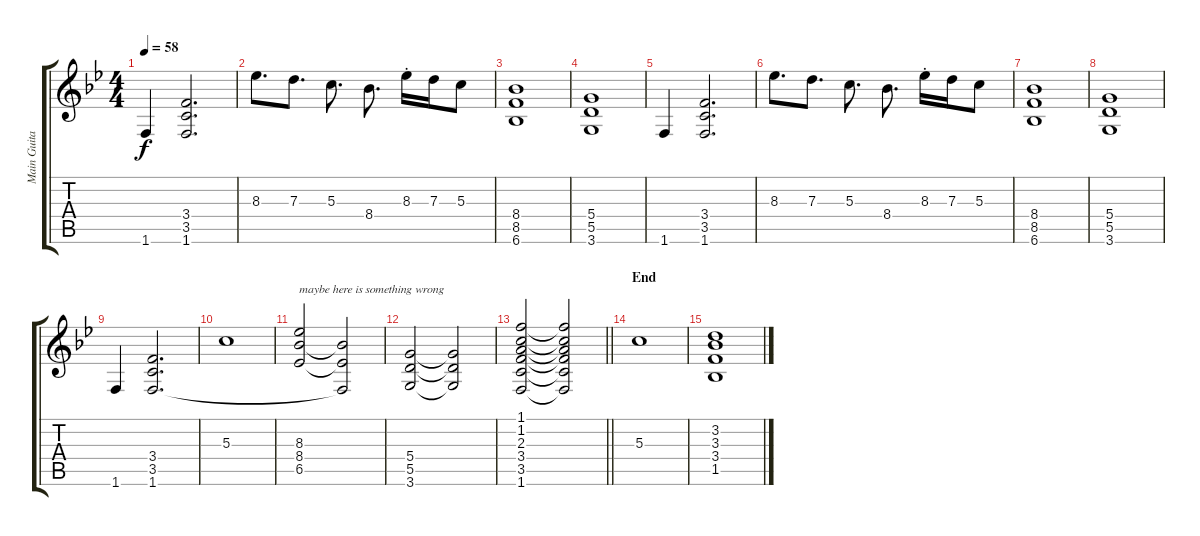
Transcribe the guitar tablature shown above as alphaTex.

\track ("Main Guitar" "Main Guita") {instrument electricguitarjazz}
\staff {score tabs}
\tuning (E4 B3 G3 D3 A2 E2) {hide}
\ts (4 4)
\tempo 58
\clef g2
\ks bb
1.6.4{dy f} (3.4 3.5 1.6).2{d} |
8.3.8{d} 7.3.8{d} 5.3.8{d} 8.4.8{d} 8.3{st}.16 7.3.16 5.3.8 |
(8.4 8.5 6.6).1 |
(5.4 5.5 3.6).1 |
1.6.4 (3.4 3.5 1.6).2{d} |
8.3.8{d} 7.3.8{d} 5.3.8{d} 8.4.8{d} 8.3{st}.16 7.3.16 5.3.8 |
(8.4 8.5 6.6).1 |
(5.4 5.5 3.6).1 |
1.6.4 (3.4 3.5 1.6).2{d} |
5.3.1 |
(8.3 8.4 6.5).2{txt "maybe here is something wrong"} (8.4{t} 6.5{t} 1.6{t}).2 |
(5.4 5.5 3.6).2 (5.4{t} 5.5{t} 3.6{t}).2 |
\barLineRight lightlight
(1.1 1.2 2.3 3.4 3.5 1.6).2 (1.1{t} 1.2{t} 2.3{t} 3.4{t} 3.5{t} 1.6{t}).2 |
\section ("" "End")
5.3.1 |
(3.2 3.3 3.4 1.5).1
